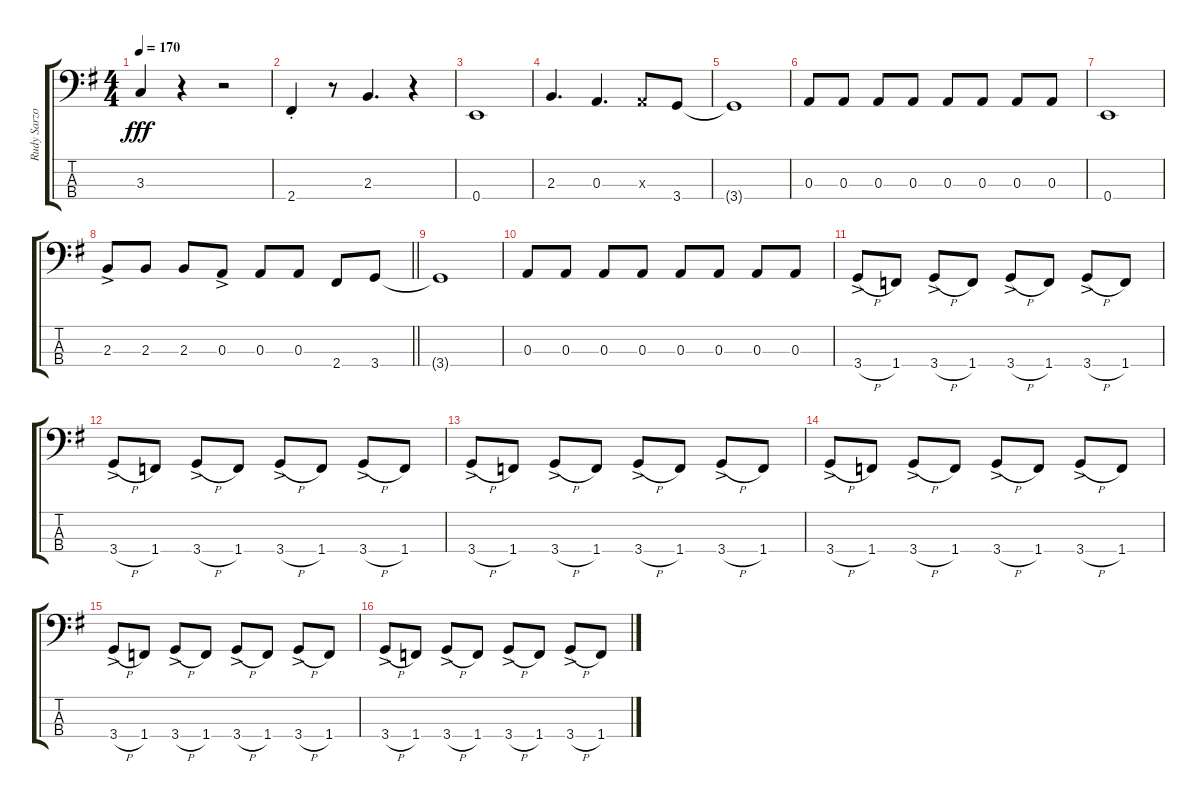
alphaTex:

\track ("Rudy Sarzo" "Rudy Sarzo") {instrument electricbassfinger}
\staff {score tabs}
\tuning (G2 D2 A1 E1) {hide}
\ts (4 4)
\tempo 170
\clef f4
\ks g
3.3.4{dy fff} r.4 r.2 |
2.4{st}.4 r.8 2.3.4{d} r.4 |
0.4.1 |
2.3.4{d} 0.3.4{d} 0.3{x}.8 3.4.8 |
3.4{t}.1 |
0.3.8 0.3.8 0.3.8 0.3.8 0.3.8 0.3.8 0.3.8 0.3.8 |
0.4.1 |
\barLineRight lightlight
2.3{ac}.8 2.3.8 2.3.8 0.3{ac}.8 0.3.8 0.3.8 2.4.8 3.4.8 |
3.4{t}.1 |
0.3.8 0.3.8 0.3.8 0.3.8 0.3.8 0.3.8 0.3.8 0.3.8 |
3.4{h ac}.8 1.4.8 3.4{h ac}.8 1.4.8 3.4{h ac}.8 1.4.8 3.4{h ac}.8 1.4.8 |
3.4{h ac}.8 1.4.8 3.4{h ac}.8 1.4.8 3.4{h ac}.8 1.4.8 3.4{h ac}.8 1.4.8 |
3.4{h ac}.8 1.4.8 3.4{h ac}.8 1.4.8 3.4{h ac}.8 1.4.8 3.4{h ac}.8 1.4.8 |
3.4{h ac}.8 1.4.8 3.4{h ac}.8 1.4.8 3.4{h ac}.8 1.4.8 3.4{h ac}.8 1.4.8 |
3.4{h ac}.8 1.4.8 3.4{h ac}.8 1.4.8 3.4{h ac}.8 1.4.8 3.4{h ac}.8 1.4.8 |
3.4{h ac}.8 1.4.8 3.4{h ac}.8 1.4.8 3.4{h ac}.8 1.4.8 3.4{h ac}.8 1.4.8
